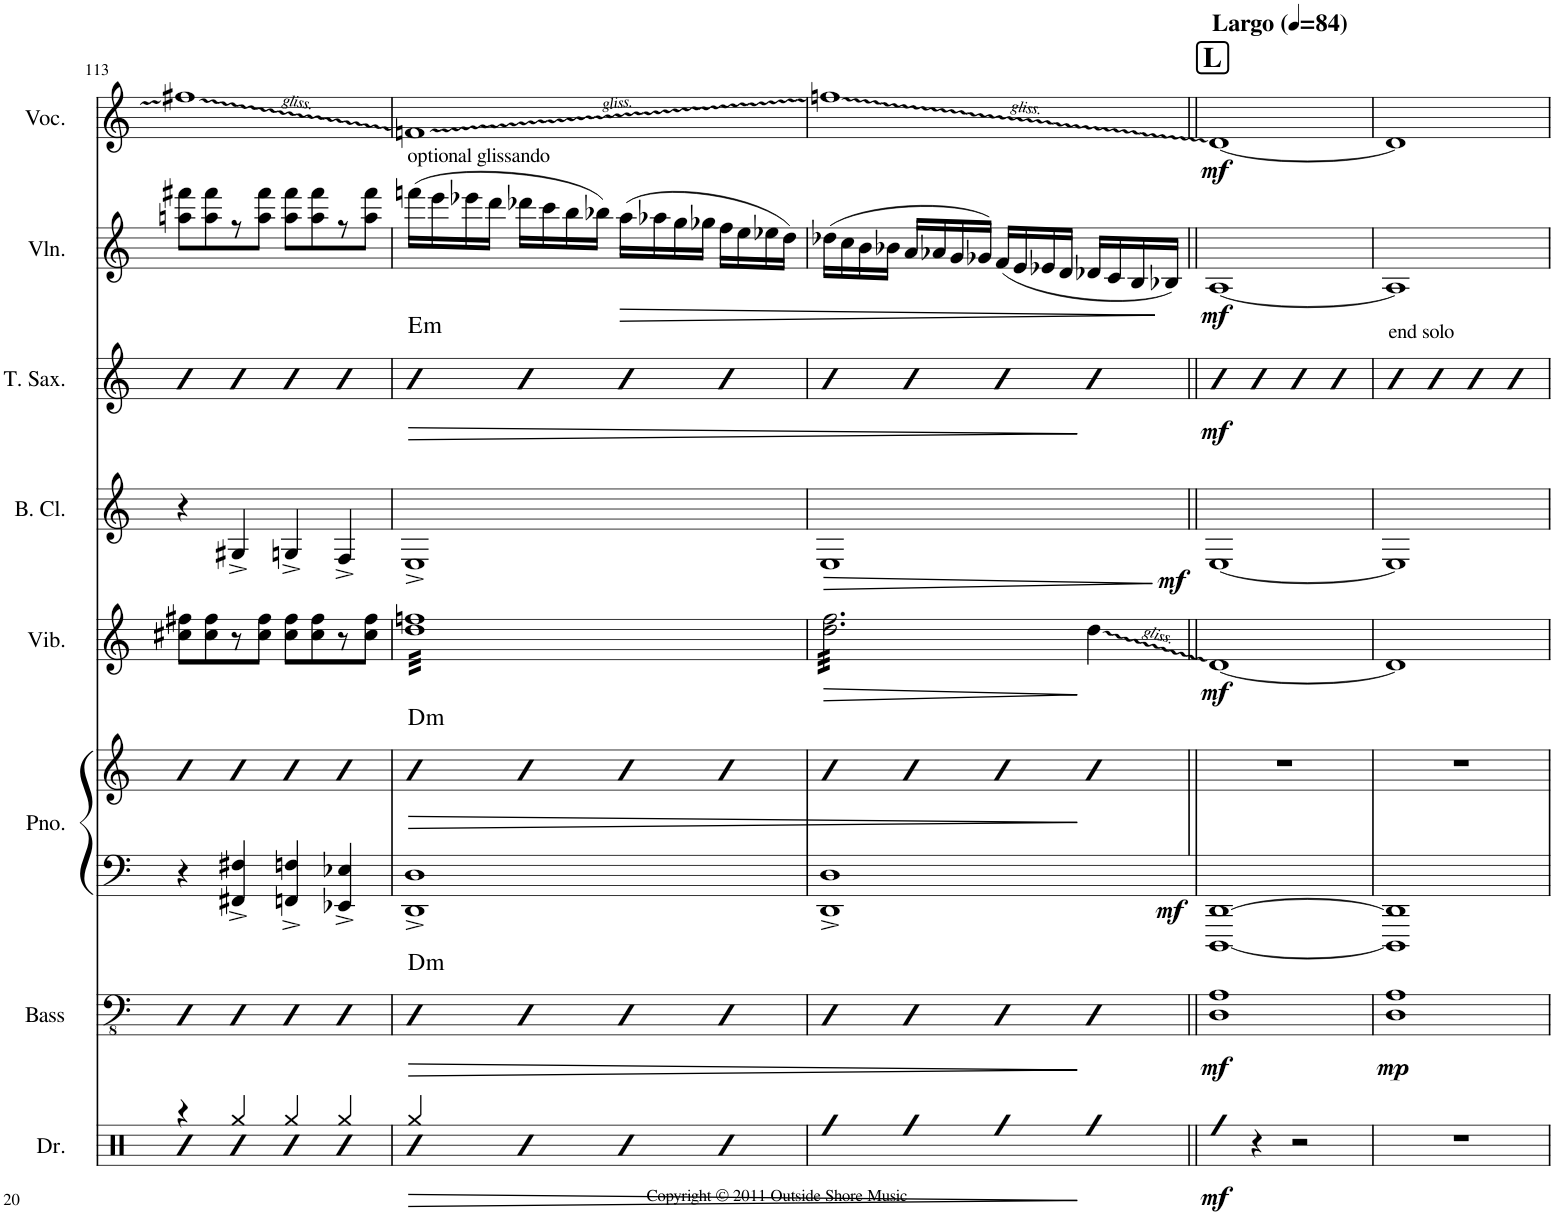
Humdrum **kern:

**kern	**dynam	**kern	**dynam	**harte	**kern	**kern	**dynam	**harte	**kern	**dynam	**kern	**dynam	**kern	**dynam	**harte	**kern	**dynam	**kern	**dynam
*part8	*part8	*part7	*part7	*part7	*part6	*part6	*part6	*part6	*part5	*part5	*part4	*part4	*part3	*part3	*part3	*part2	*part2	*part1	*part1
*staff9	*staff9	*staff8	*staff8	*	*staff7	*staff6	*staff6/7	*	*staff5	*staff5	*staff4	*staff4	*staff3	*staff3	*	*staff2	*staff2	*staff1	*staff1
*I"Drums	*	*I"Bass	*	*	*I"Piano	*	*	*	*I"Vibraphone	*	*I"Bass Clarinet	*	*I"Tenor Saxophone	*	*	*I"Violin	*	*I"Voice	*
*I'Dr.	*	*I'Bass	*	*	*I'Pno.	*	*	*	*I'Vib.	*	*I'B. Cl.	*	*I'T. Sax.	*	*	*I'Vln.	*	*I'Voc.	*
!!LO:PB:g=z
*clefX	*	*clefFv4	*	*	*clefF4	*clefG2	*	*	*clefG2	*	*clefG2	*	*clefG2	*	*	*clefG2	*	*clefG2	*
*	*	*Trd7c12	*	*	*	*	*	*	*	*	*Trd8c14	*	*Trd8c14	*	*	*	*	*	*
*k[]	*	*k[]	*	*	*k[]	*k[]	*	*	*k[]	*	*k[]	*	*k[]	*	*	*k[]	*	*k[]	*
*M4/4	*	*M4/4	*	*	*M4/4	*M4/4	*	*	*M4/4	*	*M4/4	*	*M4/4	*	*	*M4/4	*	*M4/4	*
=113	=113	=113	=113	=113	=113	=113	=113	=113	=113	=113	=113	=113	=113	=113	=113	=113	=113	=113	=113
*^	*	*	*	*	*	*	*	*	*	*	*	*	*	*	*	*	*	*	*
4r	4R	.	4DD	.	.	4r	4b	.	.	8cc#X\ 8ff#X\L	.	4r	.	4b	.	.	8aan\ 8fff#X\L	.	1ff#X	.
.	.	.	.	.	.	.	.	.	.	8cc#\ 8ff#\	.	.	.	.	.	.	8aa\ 8fff#\	.	.	.
4Rgg/	4R	.	4DD	.	.	4FF#X/^ 4F#X/^	4b	.	.	8r	.	4G#X^/	.	4b	.	.	8r	.	.	.
.	.	.	.	.	.	.	.	.	.	8cc#\ 8ff#\J	.	.	.	.	.	.	8aa\ 8fff#\J	.	.	.
4Rgg/	4R	.	4DD	.	.	4FFn/^ 4Fn/^	4b	.	.	8cc#\ 8ff#\L	.	4Gn^/	.	4b	.	.	8aa\ 8fff#\L	.	.	.
.	.	.	.	.	.	.	.	.	.	8cc#\ 8ff#\	.	.	.	.	.	.	8aa\ 8fff#\	.	.	.
4Rgg/	4R	.	4DD	.	.	4EE-X/^ 4E-X/^	4b	.	.	8r	.	4F^/	.	4b	.	.	8r	.	.	.
.	.	.	.	.	.	.	.	.	.	8cc#\ 8ff#\J	.	.	.	.	.	.	8aa\ 8fff#\J	.	.	.
=114	=114	=114	=114	=114	=114	=114	=114	=114	=114	=114	=114	=114	=114	=114	=114	=114	=114	=114	=114	=114
!	!	!	!	!	!	!	!	!	!	!	!	!	!	!	!	!	!LO:TX:a:t=optional glissando	!	!	!
!	!	!LO:HP:b	!	!LO:HP:b	!LO:H:kt=m	!	!	!LO:HP:b	!LO:H:kt=m	!	!	!	!	!	!LO:HP:b	!LO:H:kt=m	!	!	!	!
*	*	*	*	*	*	*	*	*	*	*tremolo	*	*	*	*	*	*	*	*	*	*
4Rgg/	4R	>	4DD	>	D:min	1DD^ 1D^	4b	>	D:min	32dd 32ffnLLL	.	1E^	.	4b	>	E:min	(16fffn\LL	.	1fn	.
.	.	.	.	.	.	.	.	.	.	32dd 32ffn	.	.	.	.	.	.	.	.	.	.
.	.	.	.	.	.	.	.	.	.	32dd 32ffn	.	.	.	.	.	.	16eee\	.	.	.
.	.	.	.	.	.	.	.	.	.	32dd 32ffn	.	.	.	.	.	.	.	.	.	.
.	.	.	.	.	.	.	.	.	.	32dd 32ffn	.	.	.	.	.	.	16eee-X\	.	.	.
.	.	.	.	.	.	.	.	.	.	32dd 32ffn	.	.	.	.	.	.	.	.	.	.
.	.	.	.	.	.	.	.	.	.	32dd 32ffn	.	.	.	.	.	.	16ddd\JJ	.	.	.
.	.	.	.	.	.	.	.	.	.	32dd 32ffn	.	.	.	.	.	.	.	.	.	.
4ryy	4R	.	4DD	.	.	.	4b	.	.	32dd 32ffn	.	.	.	4b	.	.	16ddd-X\LL	.	.	.
.	.	.	.	.	.	.	.	.	.	32dd 32ffn	.	.	.	.	.	.	.	.	.	.
.	.	.	.	.	.	.	.	.	.	32dd 32ffn	.	.	.	.	.	.	16ccc\	.	.	.
.	.	.	.	.	.	.	.	.	.	32dd 32ffn	.	.	.	.	.	.	.	.	.	.
.	.	.	.	.	.	.	.	.	.	32dd 32ffn	.	.	.	.	.	.	16bb\	.	.	.
.	.	.	.	.	.	.	.	.	.	32dd 32ffn	.	.	.	.	.	.	.	.	.	.
.	.	.	.	.	.	.	.	.	.	32dd 32ffn	.	.	.	.	.	.	16bb-X\JJ)	.	.	.
.	.	.	.	.	.	.	.	.	.	32dd 32ffn	.	.	.	.	.	.	.	.	.	.
!	!	!	!	!	!	!	!	!	!	!	!	!	!	!	!	!	!	!LO:HP:b	!	!
2ryy	4R	.	4DD	.	.	.	4b	.	.	32dd 32ffn	.	.	.	4b	.	.	(16aa\LL	>	.	.
.	.	.	.	.	.	.	.	.	.	32dd 32ffn	.	.	.	.	.	.	.	.	.	.
.	.	.	.	.	.	.	.	.	.	32dd 32ffn	.	.	.	.	.	.	16aa-X\	.	.	.
.	.	.	.	.	.	.	.	.	.	32dd 32ffn	.	.	.	.	.	.	.	.	.	.
.	.	.	.	.	.	.	.	.	.	32dd 32ffn	.	.	.	.	.	.	16gg\	.	.	.
.	.	.	.	.	.	.	.	.	.	32dd 32ffn	.	.	.	.	.	.	.	.	.	.
.	.	.	.	.	.	.	.	.	.	32dd 32ffn	.	.	.	.	.	.	16gg-X\JJ	.	.	.
.	.	.	.	.	.	.	.	.	.	32dd 32ffn	.	.	.	.	.	.	.	.	.	.
.	4R	.	4DD	.	.	.	4b	.	.	32dd 32ffn	.	.	.	4b	.	.	16ff\LL	.	.	.
.	.	.	.	.	.	.	.	.	.	32dd 32ffn	.	.	.	.	.	.	.	.	.	.
.	.	.	.	.	.	.	.	.	.	32dd 32ffn	.	.	.	.	.	.	16ee\	.	.	.
.	.	.	.	.	.	.	.	.	.	32dd 32ffn	.	.	.	.	.	.	.	.	.	.
.	.	.	.	.	.	.	.	.	.	32dd 32ffn	.	.	.	.	.	.	16ee-X\	.	.	.
.	.	.	.	.	.	.	.	.	.	32dd 32ffn	.	.	.	.	.	.	.	.	.	.
.	.	.	.	.	.	.	.	.	.	32dd 32ffn	.	.	.	.	.	.	16dd\JJ)	.	.	.
.	.	.	.	.	.	.	.	.	.	32dd 32ffnJJJ	.	.	.	.	.	.	.	.	.	.
*v	*v	*	*	*	*	*	*	*	*	*	*	*	*	*	*	*	*	*	*	*
=115	=115	=115	=115	=115	=115	=115	=115	=115	=115	=115	=115	=115	=115	=115	=115	=115	=115	=115	=115
!	!	!	!	!	!	!	!	!	!	!LO:HP:b	!	!LO:HP:b	!	!	!	!	!	!	!
4Rff	.	4DD	.	.	1DD^ 1D^	4b	.	.	32dd\ 32ff\LLL	>	1E	>	4b	.	.	(16dd-X\LL	.	1ffn	.
.	.	.	.	.	.	.	.	.	32dd\ 32ff\	.	.	.	.	.	.	.	.	.	.
.	.	.	.	.	.	.	.	.	32dd\ 32ff\	.	.	.	.	.	.	16cc\	.	.	.
.	.	.	.	.	.	.	.	.	32dd\ 32ff\	.	.	.	.	.	.	.	.	.	.
.	.	.	.	.	.	.	.	.	32dd\ 32ff\	.	.	.	.	.	.	16b\	.	.	.
.	.	.	.	.	.	.	.	.	32dd\ 32ff\	.	.	.	.	.	.	.	.	.	.
.	.	.	.	.	.	.	.	.	32dd\ 32ff\	.	.	.	.	.	.	16b-X\JJ	.	.	.
.	.	.	.	.	.	.	.	.	32dd\ 32ff\	.	.	.	.	.	.	.	.	.	.
4Rff	.	4DD	.	.	.	4b	.	.	32dd\ 32ff\	.	.	.	4b	.	.	16a/LL	.	.	.
.	.	.	.	.	.	.	.	.	32dd\ 32ff\	.	.	.	.	.	.	.	.	.	.
.	.	.	.	.	.	.	.	.	32dd\ 32ff\	.	.	.	.	.	.	16a-X/	.	.	.
.	.	.	.	.	.	.	.	.	32dd\ 32ff\	.	.	.	.	.	.	.	.	.	.
.	.	.	.	.	.	.	.	.	32dd\ 32ff\	.	.	.	.	.	.	16g/	.	.	.
.	.	.	.	.	.	.	.	.	32dd\ 32ff\	.	.	.	.	.	.	.	.	.	.
.	.	.	.	.	.	.	.	.	32dd\ 32ff\	.	.	.	.	.	.	16g-X/JJ)	.	.	.
.	.	.	.	.	.	.	.	.	32dd\ 32ff\	.	.	.	.	.	.	.	.	.	.
4Rff	.	4DD	.	.	.	4b	.	.	32dd\ 32ff\	.	.	.	4b	.	.	(16f/LL	.	.	.
.	.	.	.	.	.	.	.	.	32dd\ 32ff\	.	.	.	.	.	.	.	.	.	.
.	.	.	.	.	.	.	.	.	32dd\ 32ff\	.	.	.	.	.	.	16e/	.	.	.
.	.	.	.	.	.	.	.	.	32dd\ 32ff\	.	.	.	.	.	.	.	.	.	.
.	.	.	.	.	.	.	.	.	32dd\ 32ff\	.	.	.	.	.	.	16e-X/	.	.	.
.	.	.	.	.	.	.	.	.	32dd\ 32ff\	.	.	.	.	.	.	.	.	.	.
.	.	.	.	.	.	.	.	.	32dd\ 32ff\	.	.	.	.	.	.	16d/JJ	.	.	.
.	.	.	.	.	.	.	.	.	32dd\ 32ff\JJJ	.	.	.	.	.	.	.	.	.	.
*	*	*	*	*	*	*	*	*	*Xtremolo	*	*	*	*	*	*	*	*	*	*
4Rff	]	4DD	]	.	.	4b	]	.	4dd\	]	.	.	4b	]	.	16d-X/LL	.	.	.
.	.	.	.	.	.	.	.	.	.	.	.	.	.	.	.	16c/	.	.	.
.	.	.	.	.	.	.	.	.	.	.	.	.	.	.	.	16B/	.	.	.
.	.	.	.	.	.	.	.	.	.	.	.	.	.	.	.	16B-X/JJ)	]	.	.
.	.	.	.	.	.	.	.	.	.	.	.	]	.	.	.	.	.	.	.
=116||	=116||	=116||	=116||	=116||	=116||	=116||	=116||	=116||	=116||	=116||	=116||	=116||	=116||	=116||	=116||	=116||	=116||	=116||	=116||
*	*	*	*	*	*	*	*	*	*	*	*	*	*	*	*	*	*	*MM84	*
!	!	!	!	!	!	!	!	!	!	!	!	!	!	!	!	!	!	!LO:TX:a:B:t=L	!
!	!	!	!	!	!	!	!	!	!	!	!	!	!	!	!	!	!	!LO:TX:a:B:t=Largo	!
!	!LO:DY:b	!	!LO:DY:b	!	!	!	!LO:DY:b=2	!	!	!LO:DY:b	!	!LO:DY:b	!	!LO:DY:b	!	!	!LO:DY:b	!	!LO:DY:b
4Rff	mf	1DD 1AA	mf	.	[1DDD [1DD	1r	mf	.	[1d	mf	[1E	mf	4b	mf	.	[1A	mf	[1d	mf
4r	.	.	.	.	.	.	.	.	.	.	.	.	4b	.	.	.	.	.	.
2r	.	.	.	.	.	.	.	.	.	.	.	.	4b	.	.	.	.	.	.
.	.	.	.	.	.	.	.	.	.	.	.	.	4b	.	.	.	.	.	.
=117	=117	=117	=117	=117	=117	=117	=117	=117	=117	=117	=117	=117	=117	=117	=117	=117	=117	=117	=117
!	!	!	!	!	!	!	!	!	!	!	!	!	!LO:TX:a:t=end solo	!	!	!	!	!	!
!	!	!	!LO:DY:b	!	!	!	!	!	!	!	!	!	!	!	!	!	!	!	!
1r	.	1DD 1AA	mp	.	1DDD] 1DD]	1r	.	.	1d]	.	1E]	.	4b	.	.	1A]	.	1d]	.
.	.	.	.	.	.	.	.	.	.	.	.	.	4b	.	.	.	.	.	.
.	.	.	.	.	.	.	.	.	.	.	.	.	4b	.	.	.	.	.	.
.	.	.	.	.	.	.	.	.	.	.	.	.	4b	.	.	.	.	.	.
=	=	=	=	=	=	=	=	=	=	=	=	=	=	=	=	=	=	=	=
*-	*-	*-	*-	*-	*-	*-	*-	*-	*-	*-	*-	*-	*-	*-	*-	*-	*-	*-	*-
